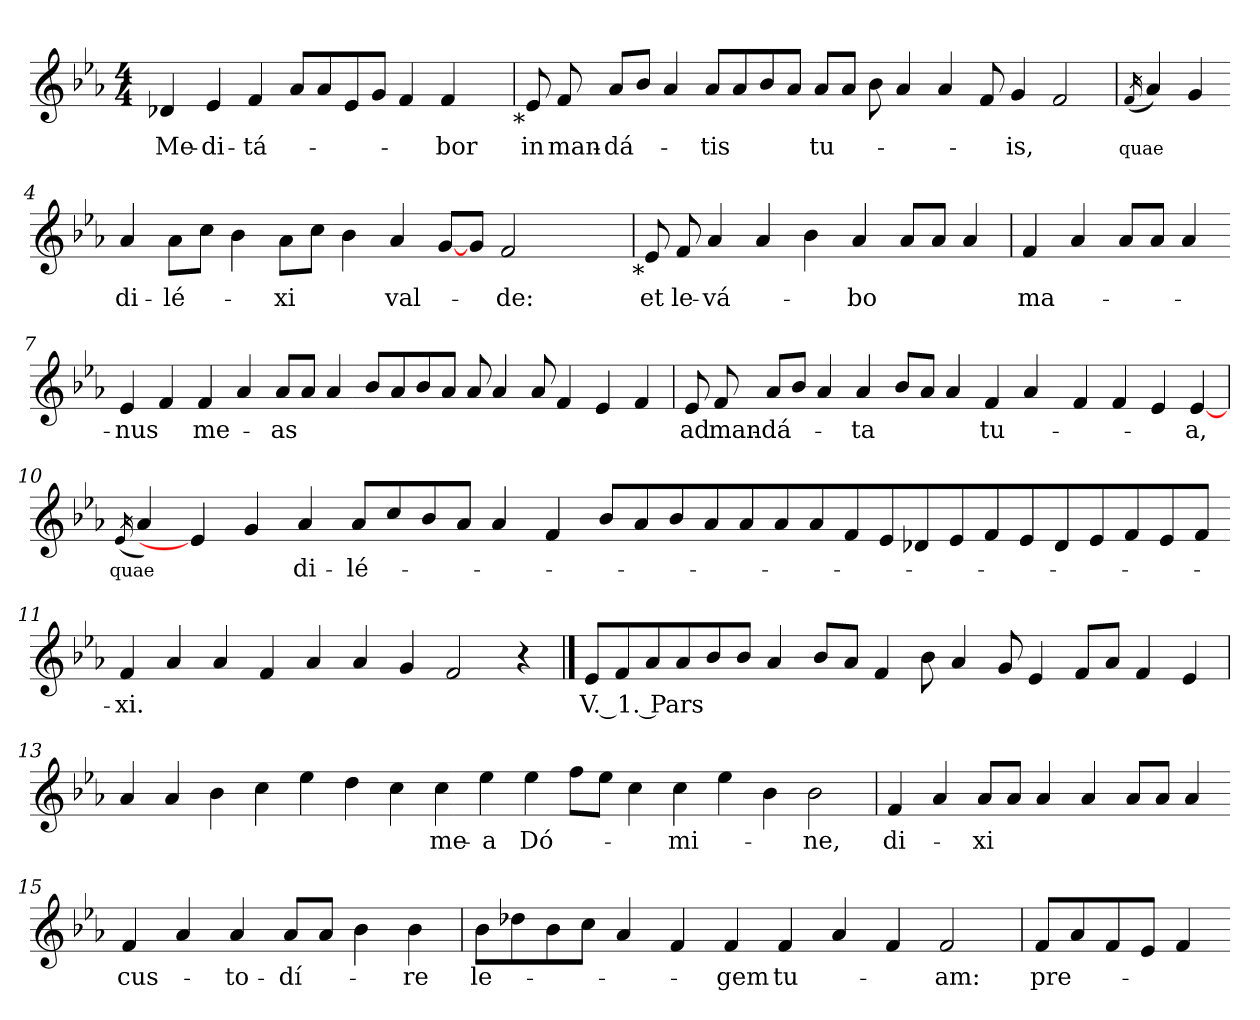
**kern	**text
*part1	*part1
*staff1	*staff1
!!LO:PB:g=z
*clefG2	*
*k[b-e-a-]	*
*E-:	*
*M4/4	*
=1	=1
!	!LO:LY:b:color=#000000
*^	*
4d-Xi/	1ryy	Me-
!	!	!LO:LY:b:color=#000000
4e-i/	.	-di-
!	!	!LO:LY:b:color=#000000
4fi/	.	-tá-
8a-i/L	.	.
8a-i/	.	.
8e-i/	2ryy	.
8gi/J	.	.
4fi/	.	.
!	!	!LO:LY:b:color=#000000
4fi/	8ryy	-bor
.	16ryy	.
.	32ryy	.
.	64ryy	.
.	128...ryy	.
!	!LO:TX:b:t=*	!
.	1024ryy	.
*v	*v	*
=2`	=2`
*^	*
!	!	!LO:LY:b:color=#000000
*v	*v	*
8e-i/	in
!	!LO:LY:b:color=#000000
8fi/	man-
!	!LO:LY:b:color=#000000
8a-i/L	-dá-
8b-i/J	.
4a-i/	.
!	!LO:LY:b:color=#000000
8a-i/L	-tis
8a-i/	.
8b-i/	.
8a-i/J	.
!	!LO:LY:b:color=#000000
8a-i/L	tu-
8a-i/J	.
8b-i\	.
4a-i/	.
4a-i/	.
8fi/	.
!	!LO:LY:b:color=#000000
4gi/	-is,
2fi/	.
=3'	=3'
!	!LO:LY:b:color=#000000
(16qfi/	quae
4a-i/)	.
4gi/	.
!!LO:LB:g=z
=4-	=4-
!	!LO:LY:b:color=#000000
*^	*
4a-i/	1ryy	di-
!	!	!LO:LY:b:color=#000000
8a-i\L	.	-lé-
8cci\J	.	.
4b-i\	.	.
!	!	!LO:LY:b:color=#000000
8a-i\L	.	-xi
8cci\J	.	.
4b-i\	1ryy	.
!	!	!LO:LY:b:color=#000000
4a-i/	.	val-
[8gi/L	.	.
8gi/J	.	.
!	!	!LO:LY:b:color=#000000
2fi/	.	-de:
.	8ryy	.
.	16ryy	.
.	32ryy	.
.	64ryy	.
.	128...ryy	.
!	!LO:TX:b:t=*	!
.	1024ryy	.
*v	*v	*
=5'	=5'
*^	*
!	!	!LO:LY:b:color=#000000
*v	*v	*
8e-i/	et
!	!LO:LY:b:color=#000000
8fi/	le-
!	!LO:LY:b:color=#000000
4a-i/	-vá-
4a-i/	.
4b-i\	.
!	!LO:LY:b:color=#000000
4a-i/	-bo
8a-i/L	.
8a-i/J	.
4a-i/	.
=6`	=6`
!	!LO:LY:b:color=#000000
4fi/	ma-
4a-i/	.
8a-i/L	.
8a-i/J	.
4a-i/	.
!!LO:LB:g=z
=7-	=7-
!	!LO:LY:b:color=#000000
4e-i/	-nus
4fi/	.
!	!LO:LY:b:color=#000000
4fi/	me-
4a-i/	.
!	!LO:LY:b:color=#000000
8a-i/L	-as
8a-i/J	.
4a-i/	.
8b-i/L	.
8a-i/	.
8b-i/	.
8a-i/J	.
8a-i/	.
4a-i/	.
8a-i/	.
4fi/	.
4e-i/	.
4fi/	.
=8'	=8'
!	!LO:LY:b:color=#000000
8e-i/	ad
!	!LO:LY:b:color=#000000
8fi/	man-
!	!LO:LY:b:color=#000000
8a-i/L	-dá-
8b-i/J	.
4a-i/	.
!	!LO:LY:b:color=#000000
4a-i/	-ta
8b-i/L	.
8a-i/J	.
4a-i/	.
!	!LO:LY:b:color=#000000
4fi/	tu-
4a-i/	.
!!LO:LB:g=z
=9-	=9-
4fi/	.
4fi/	.
4e-i/	.
!	!LO:LY:b:color=#000000
[4e-i/	-a,
=10'	=10'
!	!LO:LY:b:color=#000000
(16qe-i/	quae
4a-i/)	.
4e-i/]	.
4gi/	.
!	!LO:LY:b:color=#000000
4a-i/	di-
!	!LO:LY:b:color=#000000
8a-i/L	-lé-
8cci/	.
8b-i/	.
8a-i/J	.
4a-i/	.
4fi/	.
8b-i/L	.
8a-i/	.
8b-i/	.
8a-i/	.
8a-i/	.
8a-i/	.
8a-i/	.
8fi/	.
8e-i/	.
8d-Xi/	.
8e-i/	.
8fi/	.
8e-i/	.
8d-i/	.
8e-i/	.
8fi/	.
8e-i/	.
8fi/J	.
!!LO:LB:g=z
=11-	=11-
!	!LO:LY:b:color=#000000
4fi/	-xi.
4a-i/	.
4a-i/	.
4fi/	.
4a-i/	.
4a-i/	.
4gi/	.
2fi/	.
4r	.
==12	==12
!	!LO:LY:b:color=#000000
8e-i/L	V. 1. Pars
8fi/	.
8a-i/	.
8a-i/	.
8b-i/	.
8b-i/J	.
4a-i/	.
8b-i/L	.
8a-i/J	.
4fi/	.
8b-i\	.
4a-i/	.
8gi/	.
4e-i/	.
8fi/L	.
8a-i/J	.
4fi/	.
4e-i/	.
!!LO:LB:g=z
=13`	=13`
4a-i/	.
4a-i/	.
4b-i\	.
4cci\	.
4ee-i\	.
4ddi\	.
4cci\	.
!	!LO:LY:b:color=#000000
4cci\	me-
!	!LO:LY:b:color=#000000
4ee-i\	-a
!	!LO:LY:b:color=#000000
4ee-i\	Dó-
8ffi\L	.
8ee-i\J	.
4cci\	.
!	!LO:LY:b:color=#000000
4cci\	-mi-
4ee-i\	.
4b-i\	.
!	!LO:LY:b:color=#000000
2b-i\	-ne,
=14'	=14'
!	!LO:LY:b:color=#000000
4fi/	di-
4a-i/	.
!	!LO:LY:b:color=#000000
8a-i/L	-xi
8a-i/J	.
4a-i/	.
4a-i/	.
8a-i/L	.
8a-i/J	.
4a-i/	.
!!LO:LB:g=z
=15-	=15-
!	!LO:LY:b:color=#000000
4fi/	cus-
4a-i/	.
!	!LO:LY:b:color=#000000
4a-i/	-to-
!	!LO:LY:b:color=#000000
8a-i/L	-dí-
8a-i/J	.
4b-i\	.
!	!LO:LY:b:color=#000000
4b-i\	-re
=16`	=16`
!	!LO:LY:b:color=#000000
8b-i\L	le-
8dd-Xi\	.
8b-i\	.
8cci\J	.
4a-i/	.
4fi/	.
!	!LO:LY:b:color=#000000
4fi/	-gem
!	!LO:LY:b:color=#000000
4fi/	tu-
4a-i/	.
4fi/	.
!	!LO:LY:b:color=#000000
2fi/	-am:
=17'	=17'
!	!LO:LY:b:color=#000000
8fi/L	pre-
8a-i/	.
8fi/	.
8e-i/J	.
4fi/	.
=-	=-
*-	*-
